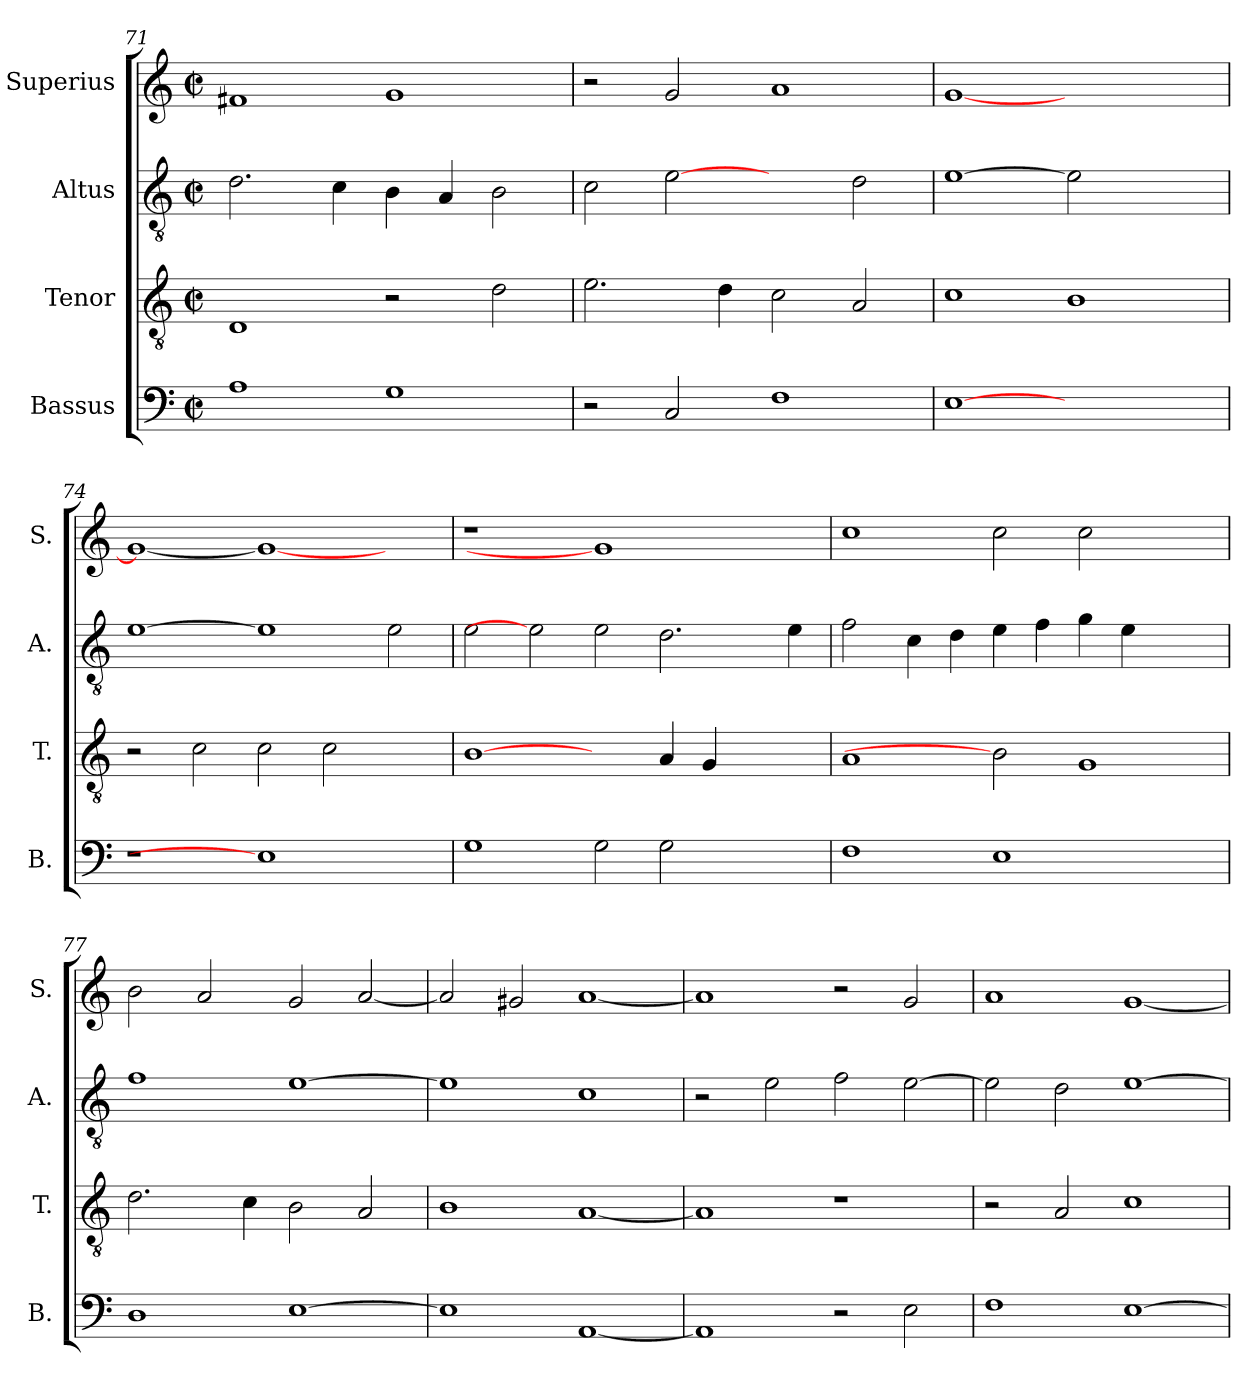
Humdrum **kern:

**kern	**kern	**kern	**kern
*part4	*part3	*part2	*part1
*staff4	*staff3	*staff2	*staff1
*I"Bassus	*I"Tenor	*I"Altus	*I"Superius
*I'B.	*I'T.	*I'A.	*I'S.
*clefF4	*clefGv2	*clefGv2	*clefG2
*	*ITrd7c12	*ITrd7c12	*
*k[]	*k[]	*k[]	*k[]
*C:	*C:	*C:	*C:
*M2/2	*M2/2	*M2/2	*M2/2
*met(c|)	*met(c|)	*met(c|)	*met(c|)
=71	=71	=71	=71
1Ai	1DDi	2.Di\	1f#Xi
.	.	4Ci\	.
1Gi	2r	4BBi\	1gi
.	.	4AAi/	.
.	2Di\	2BBi\	.
=72	=72	=72	=72
2r	2.Ei\	2Ci\	2r
2Ci/	.	[2Ei	2gi/
.	4Di\	.	.
1Fi	2Ci\	2ryy	1ai
.	2AAi/	2Di\	.
=73	=73	=73	=73
[1Ei	1Ci	[1Ei	[<1gi
1ryy	1BBi	2Ei]	1ryy
.	.	2ryy	.
=74	=74	=74	=74
!LO:N:vis=1	!	!	!
1r	2r	[1Ei	1gi_<
.	2Ci\	.	.
1Ei]	2Ci\	1Ei]	1gi_
.	2Ci\	.	.
2ryy	2ryy	2Ei\	2ryy
!!LO:PB:g=z
=75	=75	=75	=75
!	!	!	!LO:N:vis=1
1Gi	[1BBi	2Ei\	1r
.	.	2Ei]	.
2Gi\	2ryy	2Ei\	1gi]
2Gi\	4AAi/	2.Di\	.
.	4GGi/	.	.
2ryy	2ryy	.	2ryy
.	.	4Ei\	.
=76	=76	=76	=76
1Fi	1AAi	2Fi\	1cci
.	.	4Ci\	.
.	.	4Di\	.
1Ei	2BBi]	4Ei\	2cci\
.	.	4Fi\	.
.	1GGi	4Gi\	2cci\
.	.	4Ei\	.
2ryy	.	2ryy	2ryy
=77	=77	=77	=77
1Di	2.Di\	1Fi	2bi\
.	.	.	2ai/
.	4Ci\	.	.
[>1Ei	2BBi\	[>1Ei	2gi/
.	2AAi/	.	[<2ai/
=78	=78	=78	=78
1Ei]	1BBi	1Ei]	2ai/]
.	.	.	2g#Xi/
[<1AAi	[<1AAi	1Ci	[<1ai
=79	=79	=79	=79
1AAi]	1AAi]	2r	1ai]
.	.	2Ei\	.
2r	1r	2Fi\	2r
2Ei\	.	[>2Ei\	2gi/
!!LO:LB:g=z
=80	=80	=80	=80
1Fi	2r	2Ei\]	1ai
.	2AAi/	2Di\	.
[>1Ei	1Ci	[>1Ei	[<1gi
=	=	=	=
*-	*-	*-	*-
